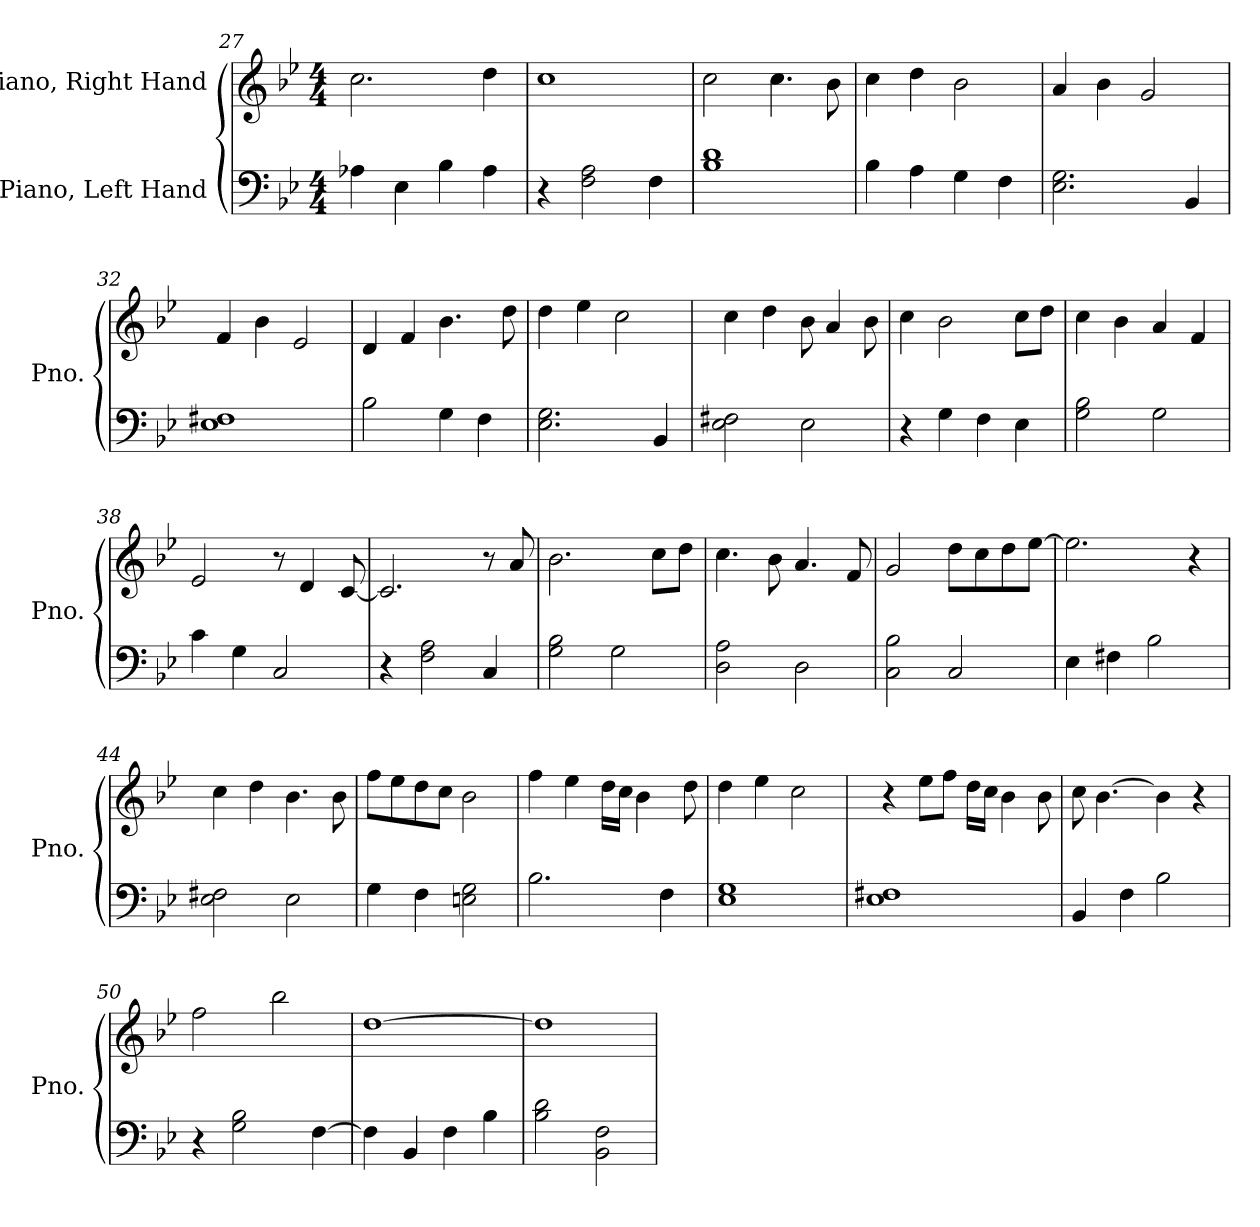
**kern	**kern
*part2	*part1
*staff2	*staff1
*I"Piano, Left Hand	*I"Piano, Right Hand
*I'Pno.	*I'Pno.
*clefF4	*clefG2
*k[b-e-]	*k[b-e-]
*M4/4	*M4/4
=27	=27
4A-X\	2.cc\
4E-\	.
4B-\	.
4A-\	4dd\
=28	=28
4r	1cc
2F\ 2A\	.
4F\	.
!!LO:LB:g=z
=29	=29
1B- 1d	2cc\
.	4.cc\
.	8b-\
=30	=30
4B-\	4cc\
4A\	4dd\
4G\	2b-\
4F\	.
=31	=31
2.E-\ 2.G\	4a/
.	4b-\
.	2g/
4BB-/	.
=32	=32
1E- 1F#X	4f/
.	4b-\
.	2e-/
=33	=33
2B-\	4d/
.	4f/
4G\	4.b-\
4F\	.
.	8dd\
=34	=34
2.E-\ 2.G\	4dd\
.	4ee-\
.	2cc\
4BB-/	.
=35	=35
2E-\ 2F#X\	4cc\
.	4dd\
2E-\	8b-\
.	4a/
.	8b-\
=36	=36
4r	4cc\
4G\	2b-\
4F\	.
4E-\	8cc\L
.	8dd\J
!!LO:PB:g=z
=37	=37
2G\ 2B-\	4cc\
.	4b-\
2G\	4a/
.	4f/
=38	=38
4c\	2e-/
4G\	.
2C/	8r
.	4d/
.	[8c/
=39	=39
4r	2.c/]
2F\ 2A\	.
4C/	8r
.	8a/
=40	=40
2G\ 2B-\	2.b-\
2G\	.
.	8cc\L
.	8dd\J
=41	=41
2D\ 2A\	4.cc\
.	8b-\
2D\	4.a/
.	8f/
=42	=42
2C\ 2B-\	2g/
2C/	8dd\L
.	8cc\
.	8dd\
.	[8ee-\J
=43	=43
4E-\	2.ee-\]
4F#X\	.
2B-\	.
.	4r
!!LO:LB:g=z
=44	=44
2E-\ 2F#X\	4cc\
.	4dd\
2E-\	4.b-\
.	8b-\
=45	=45
4G\	8ff\L
.	8ee-\
4F\	8dd\
.	8cc\J
2En\ 2G\	2b-\
=46	=46
2.B-\	4ff\
.	4ee-\
.	16dd\LL
.	16cc\JJ
.	4b-\
4F\	.
.	8dd\
=47	=47
1E- 1G	4dd\
.	4ee-\
.	2cc\
=48	=48
1E- 1F#X	4r
.	8ee-\L
.	8ff\J
.	16dd\LL
.	16cc\JJ
.	4b-\
.	8b-\
=49	=49
4BB-/	8cc\
.	[4.b-\
4F\	.
2B-\	4b-\]
.	4r
=50	=50
4r	2ff\
2G\ 2B-\	.
.	2bb-\
[4F\	.
!!LO:LB:g=z
=51	=51
4F\]	[1dd
4BB-/	.
4F\	.
4B-\	.
=52	=52
2B-\ 2d\	1dd]
2BB-\ 2F\	.
=	=
*-	*-
